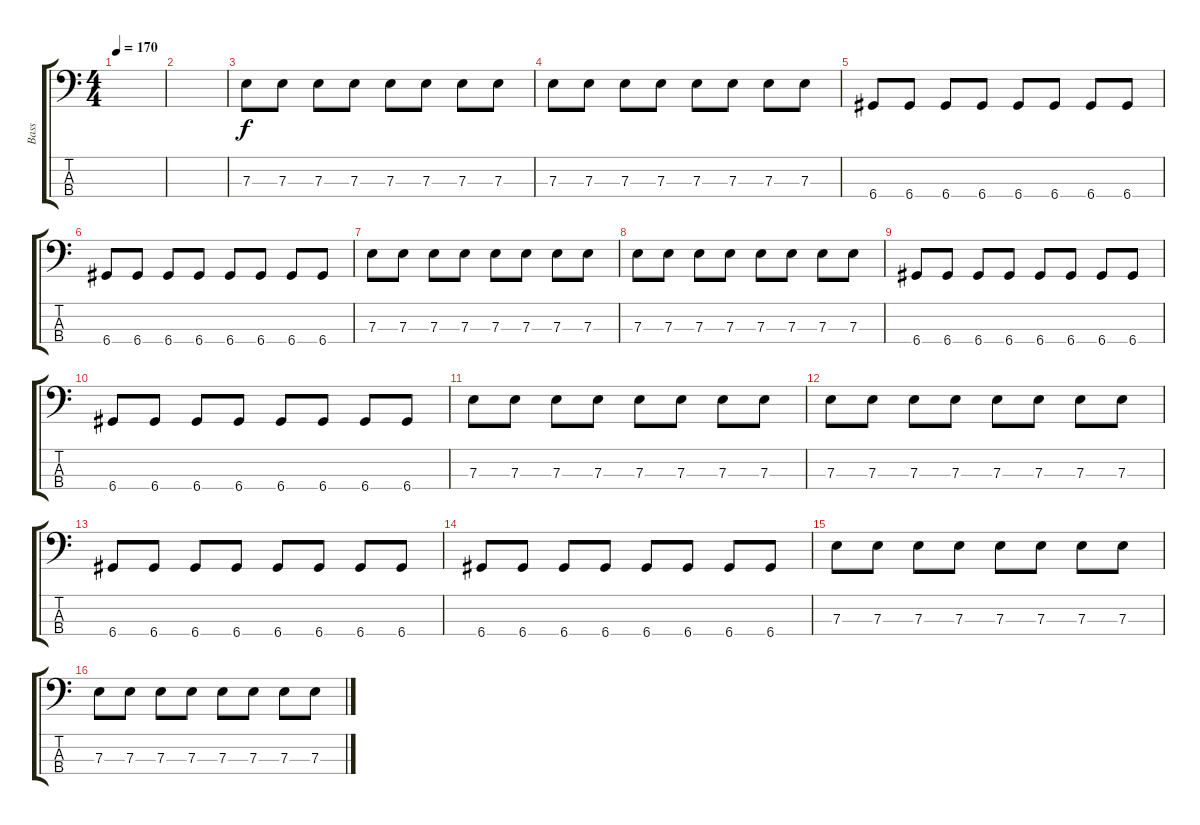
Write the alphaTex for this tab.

\track ("Bass" "Bass") {instrument electricbasspick}
\staff {score tabs}
\tuning (G2 D2 A1 D1) {hide}
\ts (4 4)
\tempo 170
\clef f4
\ks c
|
|
7.3.8 7.3.8 7.3.8 7.3.8 7.3.8 7.3.8 7.3.8 7.3.8 |
7.3.8 7.3.8 7.3.8 7.3.8 7.3.8 7.3.8 7.3.8 7.3.8 |
6.4.8 6.4.8 6.4.8 6.4.8 6.4.8 6.4.8 6.4.8 6.4.8 |
6.4.8 6.4.8 6.4.8 6.4.8 6.4.8 6.4.8 6.4.8 6.4.8 |
7.3.8 7.3.8 7.3.8 7.3.8 7.3.8 7.3.8 7.3.8 7.3.8 |
7.3.8 7.3.8 7.3.8 7.3.8 7.3.8 7.3.8 7.3.8 7.3.8 |
6.4.8 6.4.8 6.4.8 6.4.8 6.4.8 6.4.8 6.4.8 6.4.8 |
6.4.8 6.4.8 6.4.8 6.4.8 6.4.8 6.4.8 6.4.8 6.4.8 |
7.3.8 7.3.8 7.3.8 7.3.8 7.3.8 7.3.8 7.3.8 7.3.8 |
7.3.8 7.3.8 7.3.8 7.3.8 7.3.8 7.3.8 7.3.8 7.3.8 |
6.4.8 6.4.8 6.4.8 6.4.8 6.4.8 6.4.8 6.4.8 6.4.8 |
6.4.8 6.4.8 6.4.8 6.4.8 6.4.8 6.4.8 6.4.8 6.4.8 |
7.3.8 7.3.8 7.3.8 7.3.8 7.3.8 7.3.8 7.3.8 7.3.8 |
7.3.8 7.3.8 7.3.8 7.3.8 7.3.8 7.3.8 7.3.8 7.3.8
